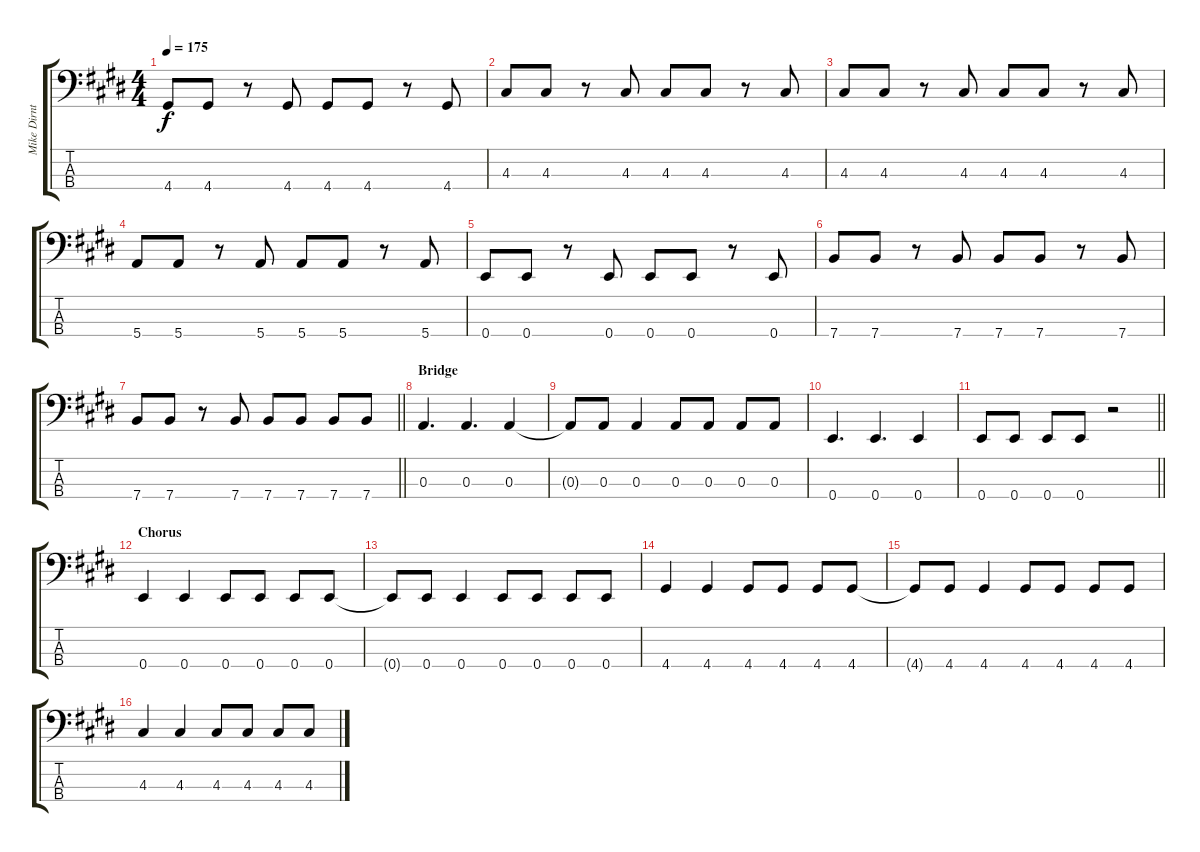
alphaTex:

\track ("Mike Dirnt (Bass)" "Mike Dirnt") {instrument electricbassfinger}
\staff {score tabs}
\tuning (G2 D2 A1 E1) {hide}
\ts (4 4)
\tempo 175
\clef f4
\ks e
4.4.8{dy f} 4.4.8 r.8 4.4.8 4.4.8 4.4.8 r.8 4.4.8 |
4.3.8 4.3.8 r.8 4.3.8 4.3.8 4.3.8 r.8 4.3.8 |
4.3.8 4.3.8 r.8 4.3.8 4.3.8 4.3.8 r.8 4.3.8 |
5.4.8 5.4.8 r.8 5.4.8 5.4.8 5.4.8 r.8 5.4.8 |
0.4.8 0.4.8 r.8 0.4.8 0.4.8 0.4.8 r.8 0.4.8 |
7.4.8 7.4.8 r.8 7.4.8 7.4.8 7.4.8 r.8 7.4.8 |
\barLineRight lightlight
7.4.8 7.4.8 r.8 7.4.8 7.4.8 7.4.8 7.4.8 7.4.8 |
\section ("" "Bridge")
0.3.4{d} 0.3.4{d} 0.3.4 |
0.3{t}.8 0.3.8 0.3.4 0.3.8 0.3.8 0.3.8 0.3.8 |
0.4.4{d} 0.4.4{d} 0.4.4 |
\barLineRight lightlight
0.4.8 0.4.8 0.4.8 0.4.8 r.2 |
\section ("" "Chorus")
0.4.4 0.4.4 0.4.8 0.4.8 0.4.8 0.4.8 |
0.4{t}.8 0.4.8 0.4.4 0.4.8 0.4.8 0.4.8 0.4.8 |
4.4.4 4.4.4 4.4.8 4.4.8 4.4.8 4.4.8 |
4.4{t}.8 4.4.8 4.4.4 4.4.8 4.4.8 4.4.8 4.4.8 |
4.3.4 4.3.4 4.3.8 4.3.8 4.3.8 4.3.8
